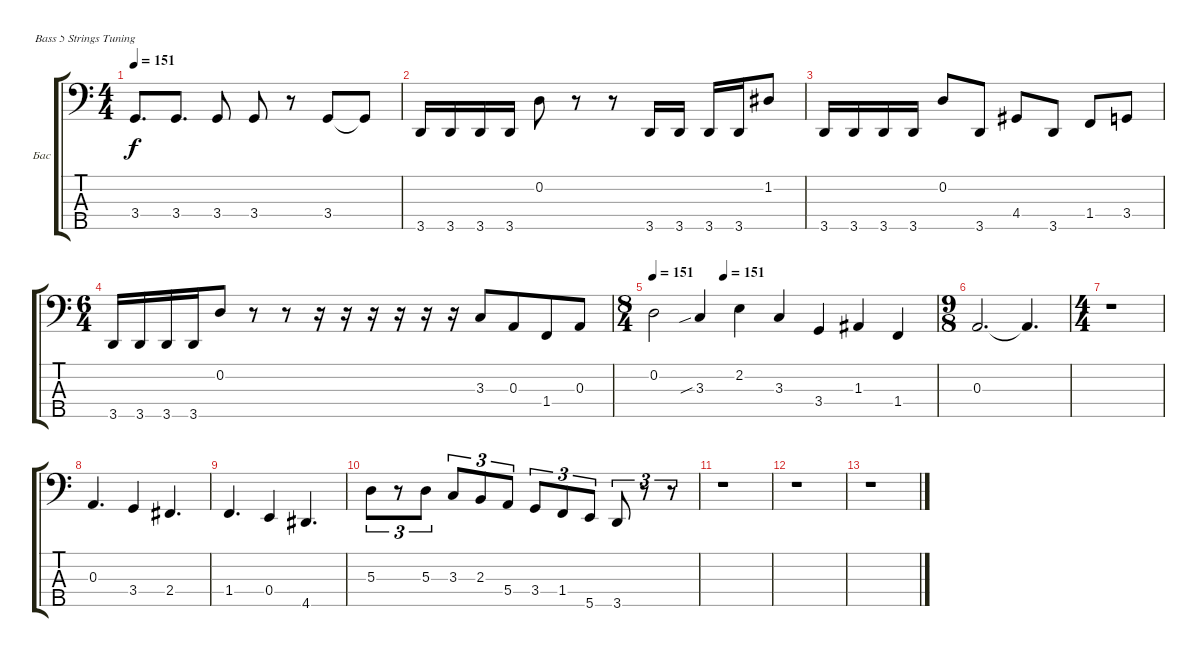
\bracketExtendMode groupsimilarinstruments
\firstSystemTrackNameOrientation horizontal
\otherSystemsTrackNameOrientation horizontal
\track ("Бас 1" "Бас") {instrument electricbassfinger}
\staff {score tabs}
\tuning (G2 D2 A1 E1 B0)
\ts (4 4)
\tempo 151
\clef f4
\ks c
3.4.8{d dy f} 3.4.8{d} 3.4.8 3.4.8 r.8 3.4.8 3.4{t}.8 |
3.5.16 3.5.16 3.5.16 3.5.16 0.2.8 r.8 r.8 3.5.16 3.5.16 3.5.16 3.5.16 1.2.8 |
3.5.16 3.5.16 3.5.16 3.5.16 0.2.8 3.5.8 4.4.8 3.5.8 1.4.8 3.4.8 |
\ts (6 4)
\beaming (8 6 6)
3.5.16 3.5.16 3.5.16 3.5.16 0.2.8 r.8 r.8 r.16 r.16 r.16 r.16 r.16 r.16 3.3.8 0.3.8 1.4.8 0.3.8 |
\ts (8 4)
\beaming (8 4 4 4 4)
\tempo 151
\tempo (151 0.25)
0.2.2 3.3{sib}.4 2.2.4 3.3.4 3.4.4 1.3.4 1.4.4 |
\ts (9 8)
\beaming (8 3 3 3)
0.3.2{d} 0.3{t}.4{d} |
\ts (4 4)
\beaming (8 2 2 2 2)
r.1 |
0.3.4{d} 3.4.4 2.4.4{d} |
1.4.4{d} 0.4.4 4.5.4{d} |
5.3.8{tu (3 2)} r.8{tu (3 2)} 5.3.8{tu (3 2)} 3.3.8{tu (3 2)} 2.3.8{tu (3 2)} 5.4.8{tu (3 2)} 3.4.8{tu (3 2)} 1.4.8{tu (3 2)} 5.5.8{tu (3 2)} 3.5.8{tu (3 2)} r.8{tu (3 2)} r.8{tu (3 2)} |
r.1 |
r.1 |
r.1
